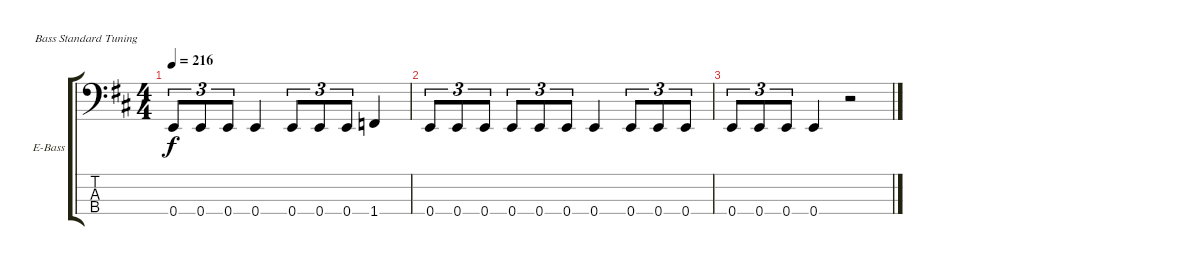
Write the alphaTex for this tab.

\bracketExtendMode groupsimilarinstruments
\firstSystemTrackNameOrientation horizontal
\otherSystemsTrackNameOrientation horizontal
\track ("Bass" "E-Bass") {instrument electricbasspick}
\staff {score tabs}
\tuning (G2 D2 A1 E1)
\ts (4 4)
\tempo 216
\clef f4
\scale
1.06305
\ks d
0.4.8{tu (3 2) dy f} 0.4.8{tu (3 2)} 0.4.8{tu (3 2)} 0.4.4 0.4.8{tu (3 2)} 0.4.8{tu (3 2)} 0.4.8{tu (3 2)} 1.4.4 |
\scale
0.936948 0.4.8{tu (3 2)} 0.4.8{tu (3 2)} 0.4.8{tu (3 2)} 0.4.8{tu (3 2)} 0.4.8{tu (3 2)} 0.4.8{tu (3 2)} 0.4.4 0.4.8{tu (3 2)} 0.4.8{tu (3 2)} 0.4.8{tu (3 2)} |
0.4.8{tu (3 2)} 0.4.8{tu (3 2)} 0.4.8{tu (3 2)} 0.4.4 r.2
